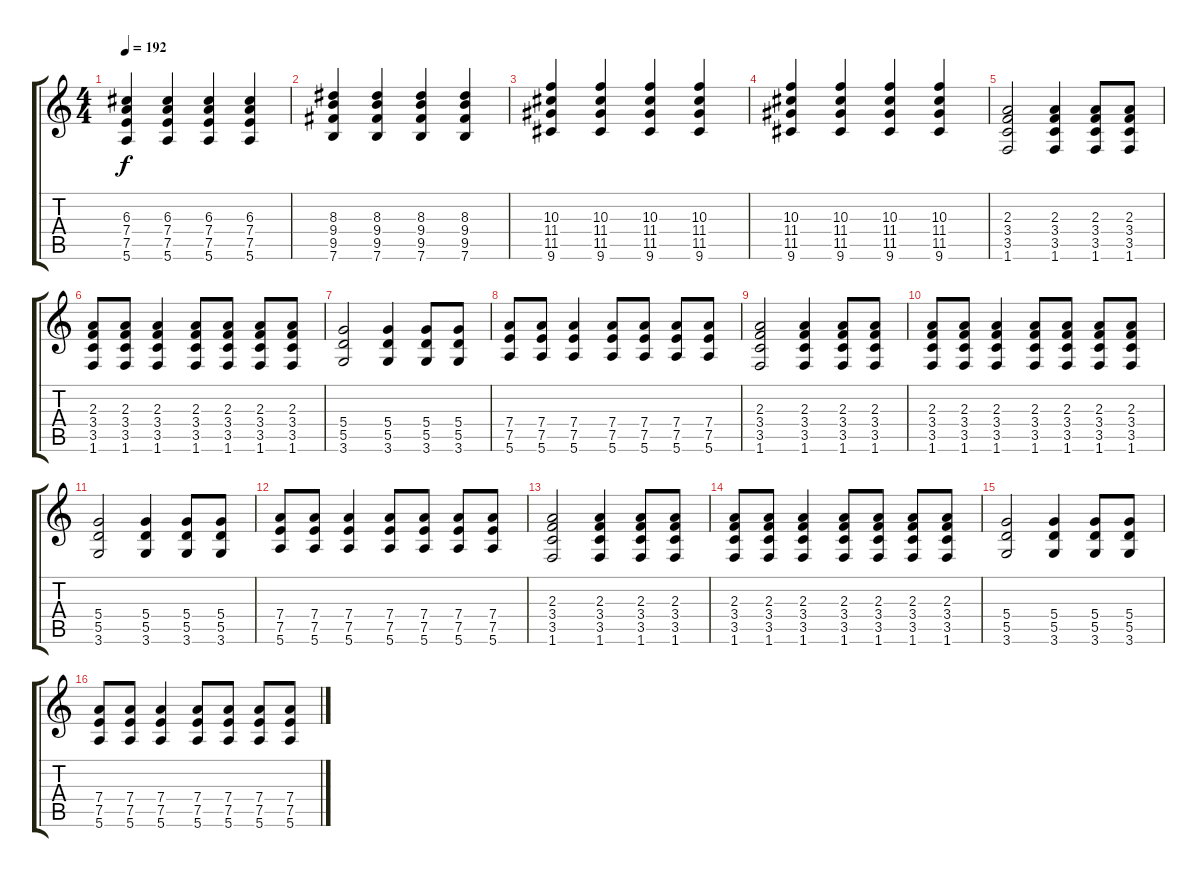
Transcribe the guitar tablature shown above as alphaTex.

\track "" {instrument acousticguitarsteel}
\staff {score tabs}
\tuning (E4 B3 G3 D3 A2 E2) {hide}
\ts (4 4)
\tempo 192
\clef g2
\ks c
(6.3 7.4 7.5 5.6).4{dy f} (6.3 7.4 7.5 5.6).4 (6.3 7.4 7.5 5.6).4 (6.3 7.4 7.5 5.6).4 |
(8.3 9.4 9.5 7.6).4 (8.3 9.4 9.5 7.6).4 (8.3 9.4 9.5 7.6).4 (8.3 9.4 9.5 7.6).4 |
(10.3 11.4 11.5 9.6).4 (10.3 11.4 11.5 9.6).4 (10.3 11.4 11.5 9.6).4 (10.3 11.4 11.5 9.6).4 |
(10.3 11.4 11.5 9.6).4 (10.3 11.4 11.5 9.6).4 (10.3 11.4 11.5 9.6).4 (10.3 11.4 11.5 9.6).4 |
(2.3 3.4 3.5 1.6).2 (2.3 3.4 3.5 1.6).4 (2.3 3.4 3.5 1.6).8 (2.3 3.4 3.5 1.6).8 |
(2.3 3.4 3.5 1.6).8 (2.3 3.4 3.5 1.6).8 (2.3 3.4 3.5 1.6).4 (2.3 3.4 3.5 1.6).8 (2.3 3.4 3.5 1.6).8 (2.3 3.4 3.5 1.6).8 (2.3 3.4 3.5 1.6).8 |
(5.4 5.5 3.6).2 (5.4 5.5 3.6).4 (5.4 5.5 3.6).8 (5.4 5.5 3.6).8 |
(7.4 7.5 5.6).8 (7.4 7.5 5.6).8 (7.4 7.5 5.6).4 (7.4 7.5 5.6).8 (7.4 7.5 5.6).8 (7.4 7.5 5.6).8 (7.4 7.5 5.6).8 |
(2.3 3.4 3.5 1.6).2 (2.3 3.4 3.5 1.6).4 (2.3 3.4 3.5 1.6).8 (2.3 3.4 3.5 1.6).8 |
(2.3 3.4 3.5 1.6).8 (2.3 3.4 3.5 1.6).8 (2.3 3.4 3.5 1.6).4 (2.3 3.4 3.5 1.6).8 (2.3 3.4 3.5 1.6).8 (2.3 3.4 3.5 1.6).8 (2.3 3.4 3.5 1.6).8 |
(5.4 5.5 3.6).2 (5.4 5.5 3.6).4 (5.4 5.5 3.6).8 (5.4 5.5 3.6).8 |
(7.4 7.5 5.6).8 (7.4 7.5 5.6).8 (7.4 7.5 5.6).4 (7.4 7.5 5.6).8 (7.4 7.5 5.6).8 (7.4 7.5 5.6).8 (7.4 7.5 5.6).8 |
(2.3 3.4 3.5 1.6).2 (2.3 3.4 3.5 1.6).4 (2.3 3.4 3.5 1.6).8 (2.3 3.4 3.5 1.6).8 |
(2.3 3.4 3.5 1.6).8 (2.3 3.4 3.5 1.6).8 (2.3 3.4 3.5 1.6).4 (2.3 3.4 3.5 1.6).8 (2.3 3.4 3.5 1.6).8 (2.3 3.4 3.5 1.6).8 (2.3 3.4 3.5 1.6).8 |
(5.4 5.5 3.6).2 (5.4 5.5 3.6).4 (5.4 5.5 3.6).8 (5.4 5.5 3.6).8 |
(7.4 7.5 5.6).8 (7.4 7.5 5.6).8 (7.4 7.5 5.6).4 (7.4 7.5 5.6).8 (7.4 7.5 5.6).8 (7.4 7.5 5.6).8 (7.4 7.5 5.6).8
